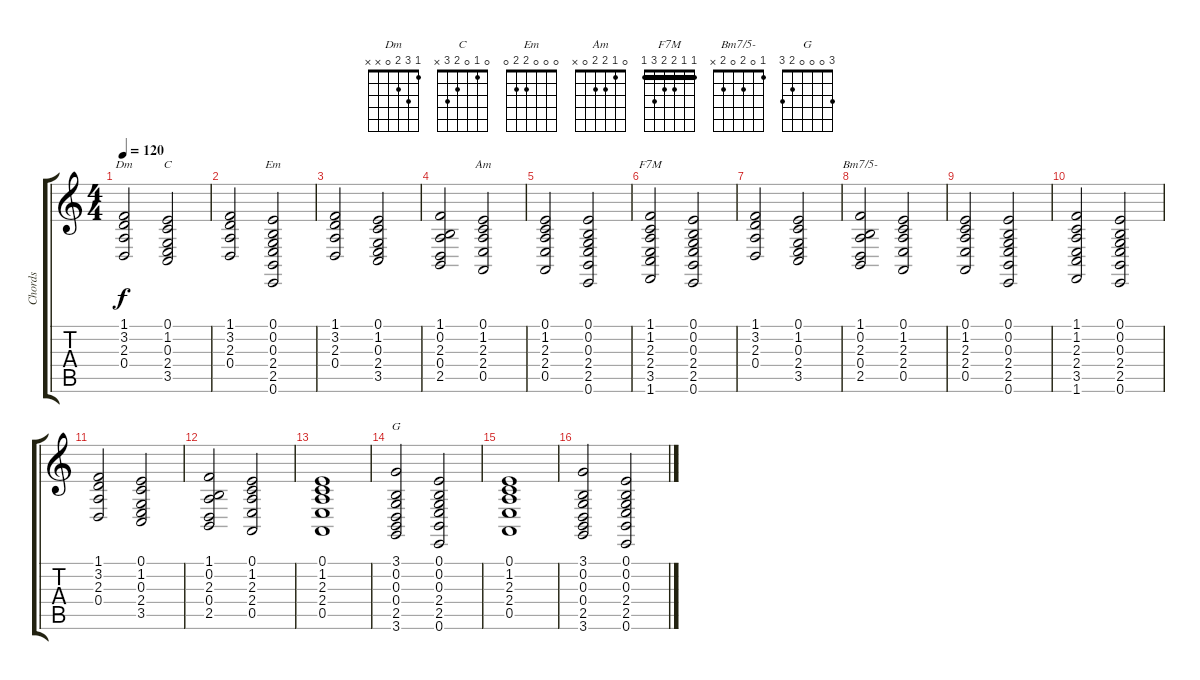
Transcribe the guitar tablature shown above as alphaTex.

\track ("Chords" "Chords") {instrument brightacousticpiano}
\staff {score tabs}
\tuning (E4 B3 G3 D3 A2 E2) {hide}
\chord ("Dm" 1 3 2 0 x x)
\chord ("C" 0 1 0 2 3 x)
\chord ("Em" 0 0 0 2 2 0)
\chord ("Am" 0 1 2 2 0 x)
\chord ("F7M" 1 1 2 2 3 1) {barre 1}
\chord ("Bm7/5-" 1 0 2 0 2 x)
\chord ("G" 3 0 0 0 2 3)
\ts (4 4)
\tempo 120
\clef g2
\ks c
(1.1 3.2 2.3 0.4).2{ch "Dm" dy f} (0.1 1.2 0.3 2.4 3.5).2{ch "C"} |
(1.1 3.2 2.3 0.4).2 (0.1 0.2 0.3 2.4 2.5 0.6).2{ch "Em"} |
(1.1 3.2 2.3 0.4).2 (0.1 1.2 0.3 2.4 3.5).2 |
(1.1 0.2 2.3 0.4 2.5).2 (0.1 1.2 2.3 2.4 0.5).2{ch "Am"} |
(0.1 1.2 2.3 2.4 0.5).2 (0.1 0.2 0.3 2.4 2.5 0.6).2 |
(1.1 1.2 2.3 2.4 3.5 1.6).2{ch "F7M"} (0.1 0.2 0.3 2.4 2.5 0.6).2 |
(1.1 3.2 2.3 0.4).2 (0.1 1.2 0.3 2.4 3.5).2 |
(1.1 0.2 2.3 0.4 2.5).2{ch "Bm7/5-"} (0.1 1.2 2.3 2.4 0.5).2 |
(0.1 1.2 2.3 2.4 0.5).2 (0.1 0.2 0.3 2.4 2.5 0.6).2 |
(1.1 1.2 2.3 2.4 3.5 1.6).2 (0.1 0.2 0.3 2.4 2.5 0.6).2 |
(1.1 3.2 2.3 0.4).2 (0.1 1.2 0.3 2.4 3.5).2 |
(1.1 0.2 2.3 0.4 2.5).2 (0.1 1.2 2.3 2.4 0.5).2 |
(0.1 1.2 2.3 2.4 0.5).1 |
(3.1 0.2 0.3 0.4 2.5 3.6).2{ch "G"} (0.1 0.2 0.3 2.4 2.5 0.6).2 |
(0.1 1.2 2.3 2.4 0.5).1 |
(3.1 0.2 0.3 0.4 2.5 3.6).2 (0.1 0.2 0.3 2.4 2.5 0.6).2
